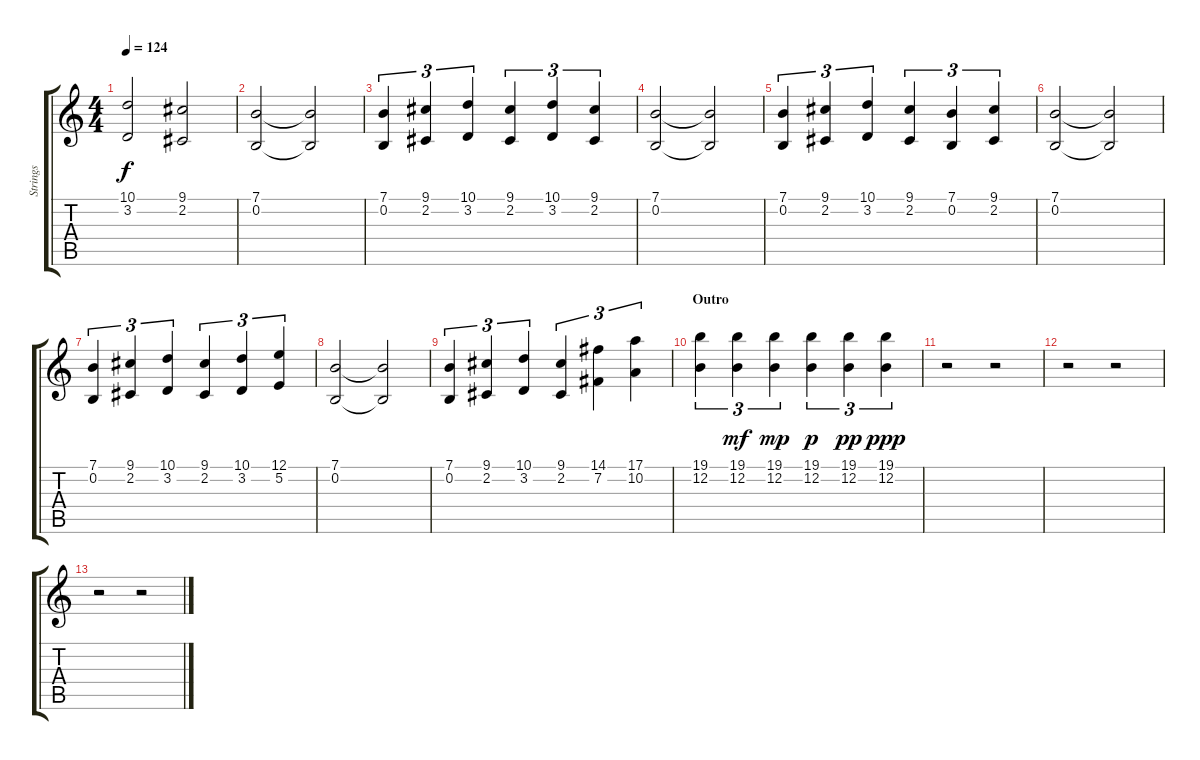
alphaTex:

\track ("Strings" "Strings") {instrument stringensemble1}
\staff {score tabs}
\tuning (E4 B3 G3 D3 A2 E2) {hide}
\ts (4 4)
\tempo 124
\clef g2
\ks c
(10.1 3.2).2{dy f} (9.1 2.2).2 |
(7.1 0.2).2 (7.1{t} 0.2{t}).2 |
(7.1 0.2).4{tu (3 2)} (9.1 2.2).4{tu (3 2)} (10.1 3.2).4{tu (3 2)} (9.1 2.2).4{tu (3 2)} (10.1 3.2).4{tu (3 2)} (9.1 2.2).4{tu (3 2)} |
(7.1 0.2).2 (7.1{t} 0.2{t}).2 |
(7.1 0.2).4{tu (3 2)} (9.1 2.2).4{tu (3 2)} (10.1 3.2).4{tu (3 2)} (9.1 2.2).4{tu (3 2)} (7.1 0.2).4{tu (3 2)} (9.1 2.2).4{tu (3 2)} |
(7.1 0.2).2 (7.1{t} 0.2{t}).2 |
(7.1 0.2).4{tu (3 2)} (9.1 2.2).4{tu (3 2)} (10.1 3.2).4{tu (3 2)} (9.1 2.2).4{tu (3 2)} (10.1 3.2).4{tu (3 2)} (12.1 5.2).4{tu (3 2)} |
(7.1 0.2).2 (7.1{t} 0.2{t}).2 |
(7.1 0.2).4{tu (3 2)} (9.1 2.2).4{tu (3 2)} (10.1 3.2).4{tu (3 2)} (9.1 2.2).4{tu (3 2)} (14.1 7.2).4{tu (3 2)} (17.1 10.2).4{tu (3 2)} |
\section ("" "Outro")
(19.1 12.2).4{tu (3 2)} (19.1 12.2).4{tu (3 2) dy mf} (19.1 12.2).4{tu (3 2) dy mp} (19.1 12.2).4{tu (3 2) dy p} (19.1 12.2).4{tu (3 2) dy pp} (19.1 12.2).4{tu (3 2) dy ppp} |
r.2 r.2 |
r.2 r.2 |
r.2 r.2
